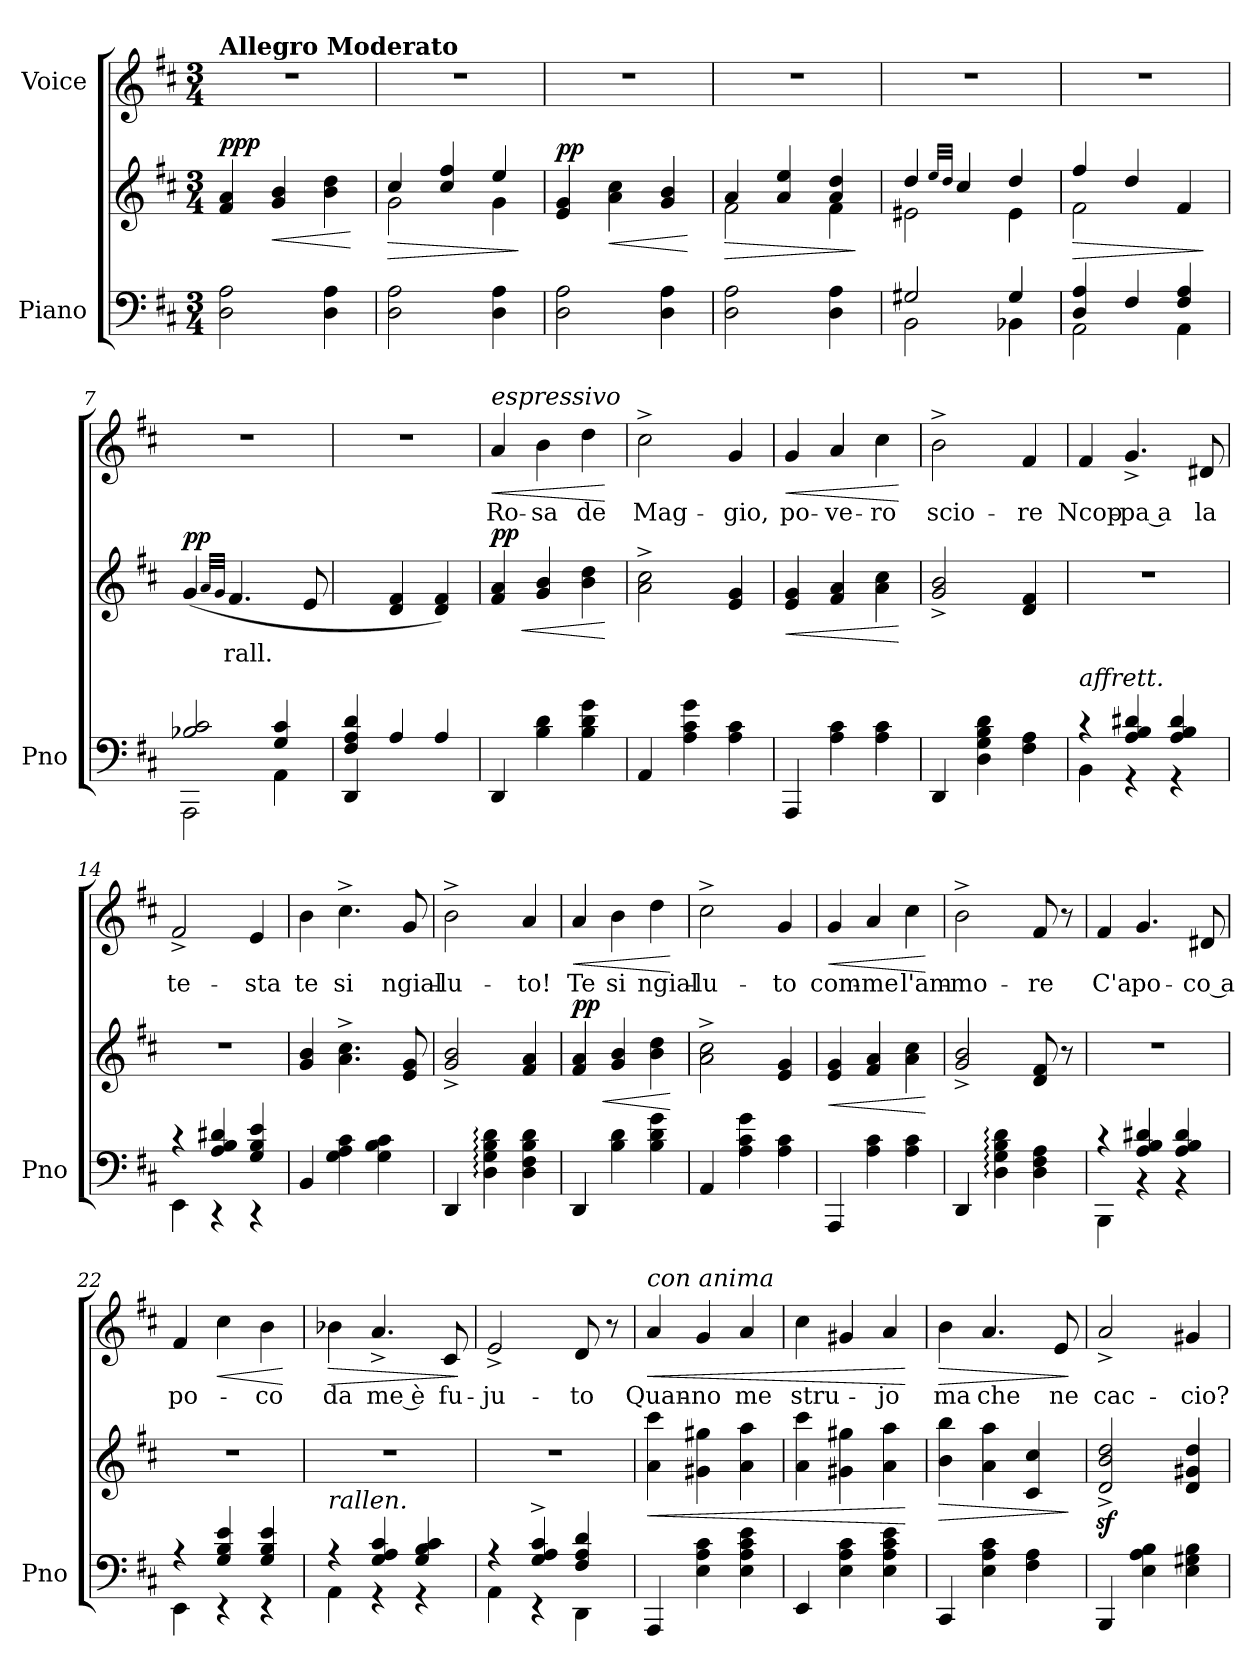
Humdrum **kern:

**kern	**kern	**text	**dynam	**kern	**text	**dynam
*part2	*part2	*part2	*part2	*part1	*part1	*part1
*staff3	*staff2	*staff2	*staff2/3	*staff1	*staff1	*staff1
*I"Piano	*	*	*	*I"Voice	*	*
*I'Pno	*	*	*	*	*	*
*clefF4	*clefG2	*	*	*clefG2	*	*
*k[f#c#]	*k[f#c#]	*	*	*k[f#c#]	*	*
*M3/4	*M3/4	*	*	*M3/4	*	*
=1	=1	=1	=1	=1	=1	=1
!	!	!	!	!LO:TX:a:B:t=Allegro Moderato	!	!
!	!	!	!LO:DY:b	!	!	!
2D\ 2A\	4f#/ 4a/	.	ppp	2.r	.	.
!	!	!	!LO:HP:b	!	!	!
.	4g/ 4b/	.	<	.	.	.
4D\ 4A\	4b\ 4dd\	.	.	.	.	.
.	.	.	[	.	.	.
=2	=2	=2	=2	=2	=2	=2
!	!	!	!LO:HP:b	!	!	!
*	*^	*	*	*	*	*
2D\ 2A\	4cc#/	2g\	.	>	2.r	.	.
.	4cc#/ 4ff#/	.	.	.	.	.	.
4D\ 4A\	4ee/	4g\	.	.	.	.	.
*	*v	*v	*	*	*	*	*
.	.	.	]	.	.	.
=3	=3	=3	=3	=3	=3	=3
!	!	!	!LO:DY:b	!	!	!
2D\ 2A\	4e/ 4g/	.	pp	2.r	.	.
!	!	!	!LO:HP:b	!	!	!
.	4a\ 4cc#\	.	<	.	.	.
4D\ 4A\	4g/ 4b/	.	.	.	.	.
.	.	.	[	.	.	.
=4	=4	=4	=4	=4	=4	=4
!	!	!	!LO:HP:b	!	!	!
*	*^	*	*	*	*	*
2D\ 2A\	4a/	2f#\	.	>	2.r	.	.
.	4a/ 4ee/	.	.	.	.	.	.
4D\ 4A\	4a/ 4dd/	4f#\	.	.	.	.	.
*	*v	*v	*	*	*	*	*
.	.	.	]	.	.	.
=5	=5	=5	=5	=5	=5	=5
*^	*^	*	*	*	*	*
2G#X/	2BB\	4dd/	2e#X\	.	.	2.r	.	.
.	.	32qee/LLL	.	.	.	.	.	.
.	.	32qdd/JJJ	.	.	.	.	.	.
.	.	4cc#/	.	.	.	.	.	.
!	!	!	!	!	!LO:DY:b	!	!	!
!	!	!	!	!	!LO:DY:n=1:b	!	!	!
4G#/	4BB-X\	4dd/	4e#\	.	other-dynamics f	.	.	.
=6	=6	=6	=6	=6	=6	=6	=6	=6
!	!	!	!	!	!LO:HP:b	!	!	!
4D/ 4A/	2AA\	4ff#/	2f#\	.	>	2.r	.	.
4F#/	.	4dd/	.	.	.	.	.	.
4F#/ 4A/	4AA\	4f#/	4ryy	.	.	.	.	.
*v	*v	*	*	*	*	*	*	*
*	*v	*v	*	*	*	*	*
.	.	.	]	.	.	.
=7	=7	=7	=7	=7	=7	=7
*^	*	*	*	*	*	*
!	!	!	!	!LO:DY:b	!	!	!
2B-X/ 2c#/	2AAA\	(>4g/	.	pp	2.r	.	.
.	.	32qa/LLL	.	.	.	.	.
.	.	32qg/JJJ	.	.	.	.	.
!	!	!	!LO:LY:b	!	!	!	!
.	.	4.f#/	rall.	.	.	.	.
4G/ 4c#/	4AA\	.	.	.	.	.	.
.	.	8e/	.	.	.	.	.
=8	=8	=8	=8	=8	=8	=8	=8
4F#/ 4A/ 4d/	4DD/	4ryy	.	.	2.r	.	.
2ryy	4A/	4d/ 4f#/	.	.	.	.	.
.	4A/	4d/ 4f#/)	.	.	.	.	.
!!LO:LB:g=z
=9	=9	=9	=9	=9	=9	=9	=9
!	!	!	!	!	!LO:TX:a:i:t=espressivo	!	!
!LO:TX:a:i:t=con molt'anima	!	!	!	!	!	!	!
!	!	!	!	!LO:HP:b	!	!LO:LY:b	!LO:HP:b
!	!	!	!	!LO:DY:n=1:b	!	!	!
*v	*v	*	*	*	*	*	*
4DD/	4f#/ 4a/	.	< pp	4a/	Ro-	<
!	!	!	!	!	!LO:LY:b	!
4B\ 4d\	4g/ 4b/	.	.	4b\	sa	.
!	!	!	!	!	!LO:LY:b	!
4B\ 4d\ 4g\	4b\ 4dd\	.	.	4dd\	de	.
.	.	.	[	.	.	[
=10	=10	=10	=10	=10	=10	=10
!	!	!	!	!	!LO:LY:b	!
4AA/	2a\^ 2cc#\^	.	.	2cc#^\	Mag-	.
4A\ 4c#\ 4g\	.	.	.	.	.	.
!	!	!	!	!	!LO:LY:b	!
4A\ 4c#\	4e/ 4g/	.	.	4g/	gio,	.
=11	=11	=11	=11	=11	=11	=11
!	!	!	!LO:HP:b	!	!LO:LY:b	!LO:HP:b
4AAA/	4e/ 4g/	.	<	4g/	po-	<
!	!	!	!	!	!LO:LY:b	!
4A\ 4c#\	4f#/ 4a/	.	.	4a/	ve-	.
!	!	!	!	!	!LO:LY:b	!
4A\ 4c#\	4a\ 4cc#\	.	.	4cc#\	ro	.
.	.	.	[	.	.	[
=12	=12	=12	=12	=12	=12	=12
!	!	!	!	!	!LO:LY:b	!
4DD/	2g/^ 2b/^	.	.	2b^\	scio-	.
4D\ 4G\ 4B\ 4d\	.	.	.	.	.	.
!	!	!	!	!	!LO:LY:b	!
4F#\ 4A\	4d/ 4f#/	.	.	4f#/	re	.
=13	=13	=13	=13	=13	=13	=13
*^	*	*	*	*	*	*
!LO:TX:a:i:t=affrett.	!	!	!	!	!	!	!
!	!	!	!	!	!	!LO:LY:b	!
4r	4BB\	2.r	.	.	4f#/	Ncop-	.
!	!	!	!	!	!	!LO:LY:b	!
4A/ 4B/ 4d#X/	4r	.	.	.	4.g^/	pa a	.
4A/ 4B/ 4d#/	4r	.	.	.	.	.	.
!	!	!	!	!	!	!LO:LY:b	!
.	.	.	.	.	8d#X/	la	.
=14	=14	=14	=14	=14	=14	=14	=14
!	!	!	!	!	!	!LO:LY:b	!
4r	4EE\	2.r	.	.	2f#^/	te-	.
4A/ 4B/ 4d#X/	4r	.	.	.	.	.	.
!	!	!	!	!	!	!LO:LY:b	!
4G/ 4B/ 4e/	4r	.	.	.	4e/	sta	.
=15	=15	=15	=15	=15	=15	=15	=15
!	!	!	!	!	!	!LO:LY:b	!
*v	*v	*	*	*	*	*	*
4BB/	4g/ 4b/	.	.	4b\	te	.
!	!	!	!	!	!LO:LY:b	!
4G\ 4A\ 4c#\	4.a\^ 4.cc#\^	.	.	4.cc#^\	si	.
4G\ 4B\ 4c#\	.	.	.	.	.	.
!	!	!	!	!	!LO:LY:b	!
.	8e/ 8g/	.	.	8g/	ngial-	.
=16	=16	=16	=16	=16	=16	=16
!	!	!	!	!	!LO:LY:b	!
4DD/	2g/^ 2b/^	.	.	2b^\	lu-	.
4D\: 4G\: 4B\: 4d\:	.	.	.	.	.	.
!	!	!	!	!	!LO:LY:b	!
4D\ 4F#\ 4B\ 4d\	4f#/ 4a/	.	.	4a/	to!	.
!!LO:LB:g=z
=17	=17	=17	=17	=17	=17	=17
!	!	!	!LO:HP:b	!	!LO:LY:b	!LO:HP:b
!	!	!	!LO:DY:n=1:b	!	!	!
4DD/	4f#/ 4a/	.	< pp	4a/	Te	<
!	!	!	!	!	!LO:LY:b	!
4B\ 4d\	4g/ 4b/	.	.	4b\	si	.
!	!	!	!	!	!LO:LY:b	!
4B\ 4d\ 4g\	4b\ 4dd\	.	.	4dd\	ngial-	.
.	.	.	[	.	.	[
=18	=18	=18	=18	=18	=18	=18
!	!	!	!	!	!LO:LY:b	!
4AA/	2a\^ 2cc#\^	.	.	2cc#^\	lu-	.
4A\ 4c#\ 4g\	.	.	.	.	.	.
!	!	!	!	!	!LO:LY:b	!
4A\ 4c#\	4e/ 4g/	.	.	4g/	to	.
=19	=19	=19	=19	=19	=19	=19
!	!	!	!LO:HP:b	!	!LO:LY:b	!LO:HP:b
4AAA/	4e/ 4g/	.	<	4g/	com-	<
!	!	!	!	!	!LO:LY:b	!
4A\ 4c#\	4f#/ 4a/	.	.	4a/	me	.
!	!	!	!	!	!LO:LY:b	!
4A\ 4c#\	4a\ 4cc#\	.	.	4cc#\	l'am-	.
.	.	.	[	.	.	[
=20	=20	=20	=20	=20	=20	=20
!	!	!	!	!	!LO:LY:b	!
4DD/	2g/^ 2b/^	.	.	2b^\	mo-	.
4D\: 4G\: 4B\: 4d\:	.	.	.	.	.	.
!	!	!	!	!	!LO:LY:b	!
4D\ 4F#\ 4A\	8d/ 8f#/	.	.	8f#/	re	.
.	8r	.	.	8r	.	.
=21	=21	=21	=21	=21	=21	=21
*^	*	*	*	*	*	*
!	!	!	!	!	!	!LO:LY:b	!
4r	4BBB\	2.r	.	.	4f#/	C'a	.
!	!	!	!	!	!	!LO:LY:b	!
4A/ 4B/ 4d#X/	4rBB	.	.	.	4.g/	po-	.
4A/ 4B/ 4d#/	4rBB	.	.	.	.	.	.
!	!	!	!	!	!	!LO:LY:b	!
.	.	.	.	.	8d#X/	co a	.
=22	=22	=22	=22	=22	=22	=22	=22
!	!	!	!	!	!	!LO:LY:b	!
4r	4EE\	2.r	.	.	4f#/	po-	.
!	!	!	!	!	!	!	!LO:HP:b
4G/ 4B/ 4e/	4r	.	.	.	4cc#\	.	<
!	!	!	!	!	!	!LO:LY:b	!
4G/ 4B/ 4e/	4r	.	.	.	4b\	-co	.
*v	*v	*	*	*	*	*	*
.	.	.	.	.	.	[
=23	=23	=23	=23	=23	=23	=23
*^	*	*	*	*	*	*
!LO:TX:a:i:t=rallen.	!	!	!	!	!	!	!
!	!	!	!	!	!	!LO:LY:b	!LO:HP:b
4r	4AA\	2.r	.	.	4b-X\	da	>
!	!	!	!	!	!	!LO:LY:b	!
4G/ 4A/ 4c#/	4r	.	.	.	4.a^/	me è	.
4G/ 4B/ 4c#/	4r	.	.	.	.	.	.
!	!	!	!	!	!	!LO:LY:b	!
.	.	.	.	.	8c#/	fu-	.
*v	*v	*	*	*	*	*	*
.	.	.	.	.	.	]
=24	=24	=24	=24	=24	=24	=24
*^	*	*	*	*	*	*
!	!	!	!	!	!	!LO:LY:b	!
4r	4AA\	2.r	.	.	2e^/	ju-	.
4G/^ 4A/^ 4c#/^	4r	.	.	.	.	.	.
!	!	!	!	!	!	!LO:LY:b	!
4F#/ 4A/ 4d/	4DD\	.	.	.	8d/	to	.
.	.	.	.	.	8r	.	.
*v	*v	*	*	*	*	*	*
!!LO:PB:g=z
=25	=25	=25	=25	=25	=25	=25
!	!	!	!	!LO:TX:a:i:t=con anima	!	!
!	!	!	!LO:HP:b	!	!LO:LY:b	!LO:HP:b
4AAA/	4a\ 4ccc#\	.	<	4a/	Quan-	<
!	!	!	!	!	!LO:LY:b	!
4E\ 4A\ 4c#\	4g#X\ 4gg#X\	.	.	4g/	no	.
!	!	!	!	!	!LO:LY:b	!
4E\ 4A\ 4c#\ 4e\	4a\ 4aa\	.	.	4a/	me	.
=26	=26	=26	=26	=26	=26	=26
!	!	!	!	!	!LO:LY:b	!
4EE/	4a\ 4ccc#\	.	.	4cc#\	stru-	.
4E\ 4A\ 4c#\	4g#X\ 4gg#X\	.	.	4g#X/	.	.
!	!	!	!	!	!LO:LY:b	!
4E\ 4A\ 4c#\ 4e\	4a\ 4aa\	.	.	4a/	-jo	.
.	.	.	[	.	.	[
=27	=27	=27	=27	=27	=27	=27
!	!	!	!LO:HP:b	!	!LO:LY:b	!LO:HP:b
4CC#/	4b\ 4bb\	.	>	4b\	ma	>
!	!	!	!	!	!LO:LY:b	!
4E\ 4A\ 4c#\	4a\ 4aa\	.	.	4.a/	che	.
4F#\ 4A\	4c#/ 4cc#/	.	.	.	.	.
!	!	!	!	!	!LO:LY:b	!
.	.	.	.	8e/	ne	.
.	.	.	]	.	.	]
=28	=28	=28	=28	=28	=28	=28
!	!	!	!	!	!LO:LY:b	!
4BBB/	2d/z<^ 2b/z<^ 2dd/z<^	.	.	2a^/	cac-	.
4E\ 4A\ 4B\	.	.	.	.	.	.
!	!	!	!	!	!LO:LY:b	!
4E\ 4G#X\ 4B\	4d/ 4g#X/ 4dd/	.	.	4g#X/	cio?	.
=	=	=	=	=	=	=
*-	*-	*-	*-	*-	*-	*-
